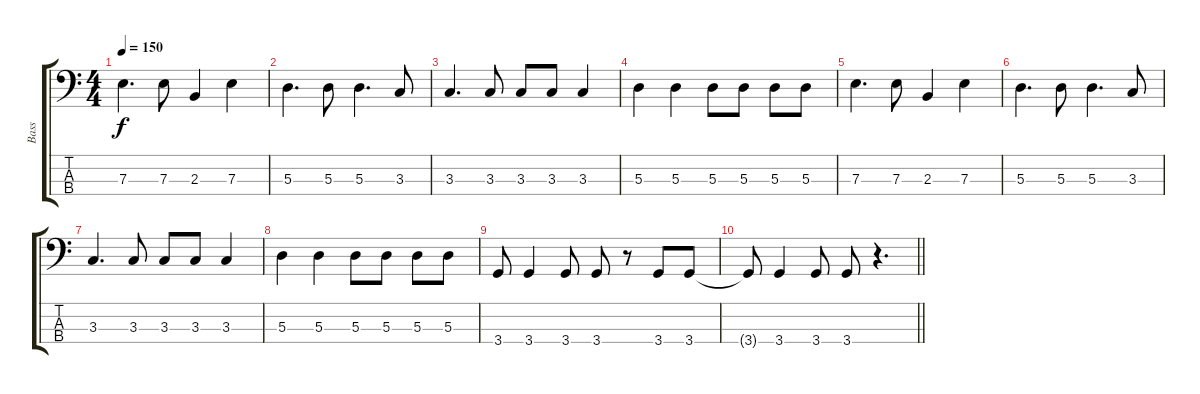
\track ("Bass" "Bass") {instrument electricbassfinger}
\staff {score tabs}
\tuning (G2 D2 A1 E1) {hide}
\ts (4 4)
\tempo 150
\clef f4
\ks c
7.3.4{d dy f} 7.3.8 2.3.4 7.3.4 |
5.3.4{d} 5.3.8 5.3.4{d} 3.3.8 |
3.3.4{d} 3.3.8 3.3.8 3.3.8 3.3.4 |
5.3.4 5.3.4 5.3.8 5.3.8 5.3.8 5.3.8 |
7.3.4{d} 7.3.8 2.3.4 7.3.4 |
5.3.4{d} 5.3.8 5.3.4{d} 3.3.8 |
3.3.4{d} 3.3.8 3.3.8 3.3.8 3.3.4 |
5.3.4 5.3.4 5.3.8 5.3.8 5.3.8 5.3.8 |
3.4.8 3.4.4 3.4.8 3.4.8 r.8 3.4.8 3.4.8 |
\barLineRight lightlight
3.4{t}.8 3.4.4 3.4.8 3.4.8 r.4{d}
